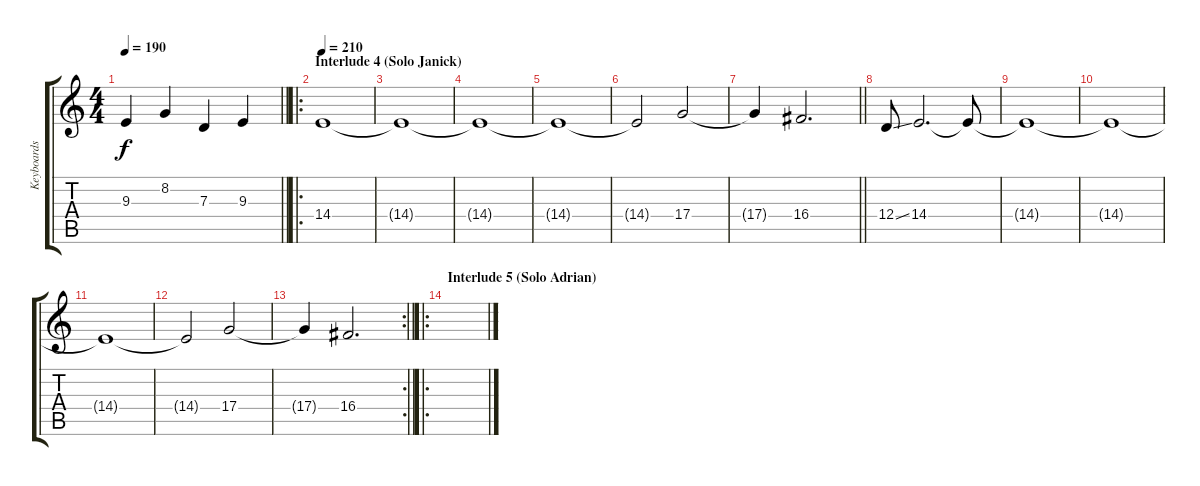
\track ("Keyboards" "Keyboards") {instrument stringensemble1}
\staff {score tabs}
\tuning (E4 B3 G3 D3 A2 E2) {hide}
\ts (4 4)
\tempo 190
\clef g2
\barLineRight lightlight
\ks c
9.3.4{dy f} 8.2.4 7.3.4 9.3.4 |
\ro
\section ("" "Interlude 4 (Solo Janick)")
\tempo 210
14.4.1 |
14.4{t}.1 |
14.4{t}.1 |
14.4{t}.1 |
14.4{t}.2 17.4.2 |
\barLineRight lightlight
17.4{t}.4 16.4.2{d} |
12.4{ss}.8 14.4.2{d} 14.4{t}.8 |
14.4{t}.1 |
14.4{t}.1 |
14.4{t}.1 |
14.4{t}.2 17.4.2 |
\rc 2
\barLineRight lightlight
17.4{t}.4 16.4.2{d} |
\ro
\section ("" "Interlude 5 (Solo Adrian)")
